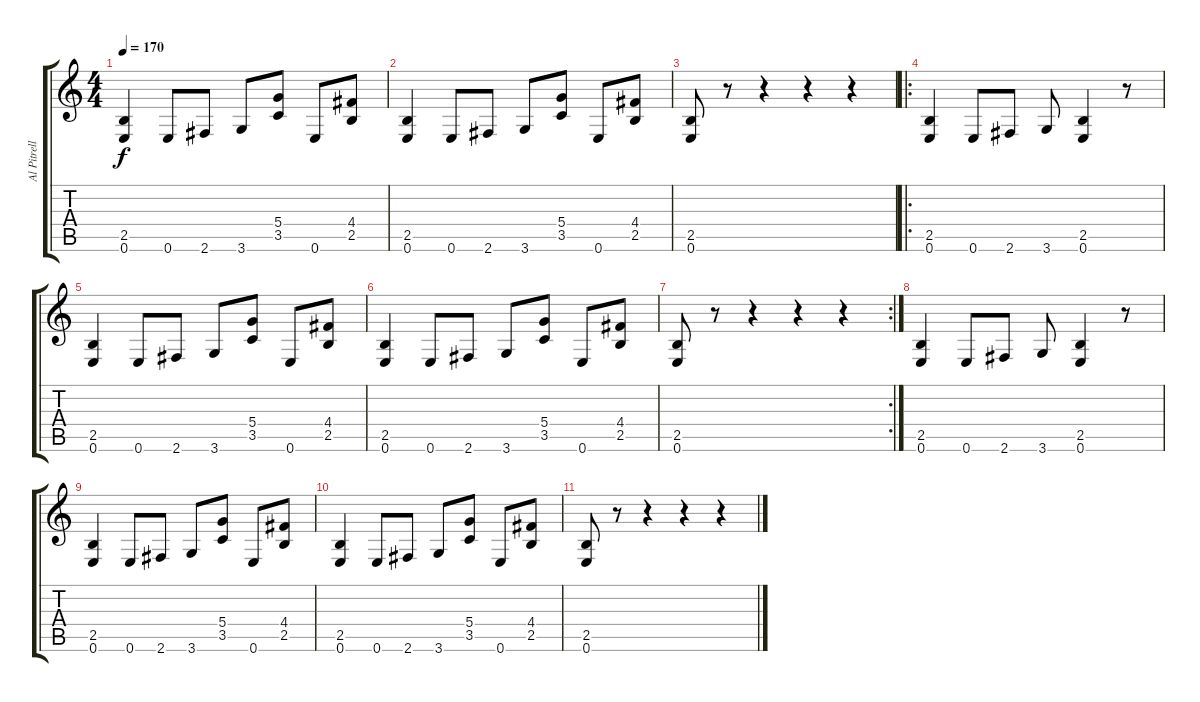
\track ("Al Pitrelli (Overdrive Gtr)" "Al Pitrell") {instrument overdrivenguitar}
\staff {score tabs}
\tuning (E4 B3 G3 D3 A2 E2) {hide}
\ts (4 4)
\tempo 170
\clef g2
\ks c
(2.5 0.6).4{dy f} 0.6.8 2.6.8 3.6.8 (5.4 3.5).8 0.6.8 (4.4 2.5).8 |
(2.5 0.6).4 0.6.8 2.6.8 3.6.8 (5.4 3.5).8 0.6.8 (4.4 2.5).8 |
(2.5 0.6).8 r.8 r.4 r.4 r.4 |
\ro
(2.5 0.6).4 0.6.8 2.6.8 3.6.8 (2.5 0.6).4 r.8 |
(2.5 0.6).4 0.6.8 2.6.8 3.6.8 (5.4 3.5).8 0.6.8 (4.4 2.5).8 |
(2.5 0.6).4 0.6.8 2.6.8 3.6.8 (5.4 3.5).8 0.6.8 (4.4 2.5).8 |
\rc 2
(2.5 0.6).8 r.8 r.4 r.4 r.4 |
(2.5 0.6).4 0.6.8 2.6.8 3.6.8 (2.5 0.6).4 r.8 |
(2.5 0.6).4 0.6.8 2.6.8 3.6.8 (5.4 3.5).8 0.6.8 (4.4 2.5).8 |
(2.5 0.6).4 0.6.8 2.6.8 3.6.8 (5.4 3.5).8 0.6.8 (4.4 2.5).8 |
(2.5 0.6).8 r.8 r.4 r.4 r.4
